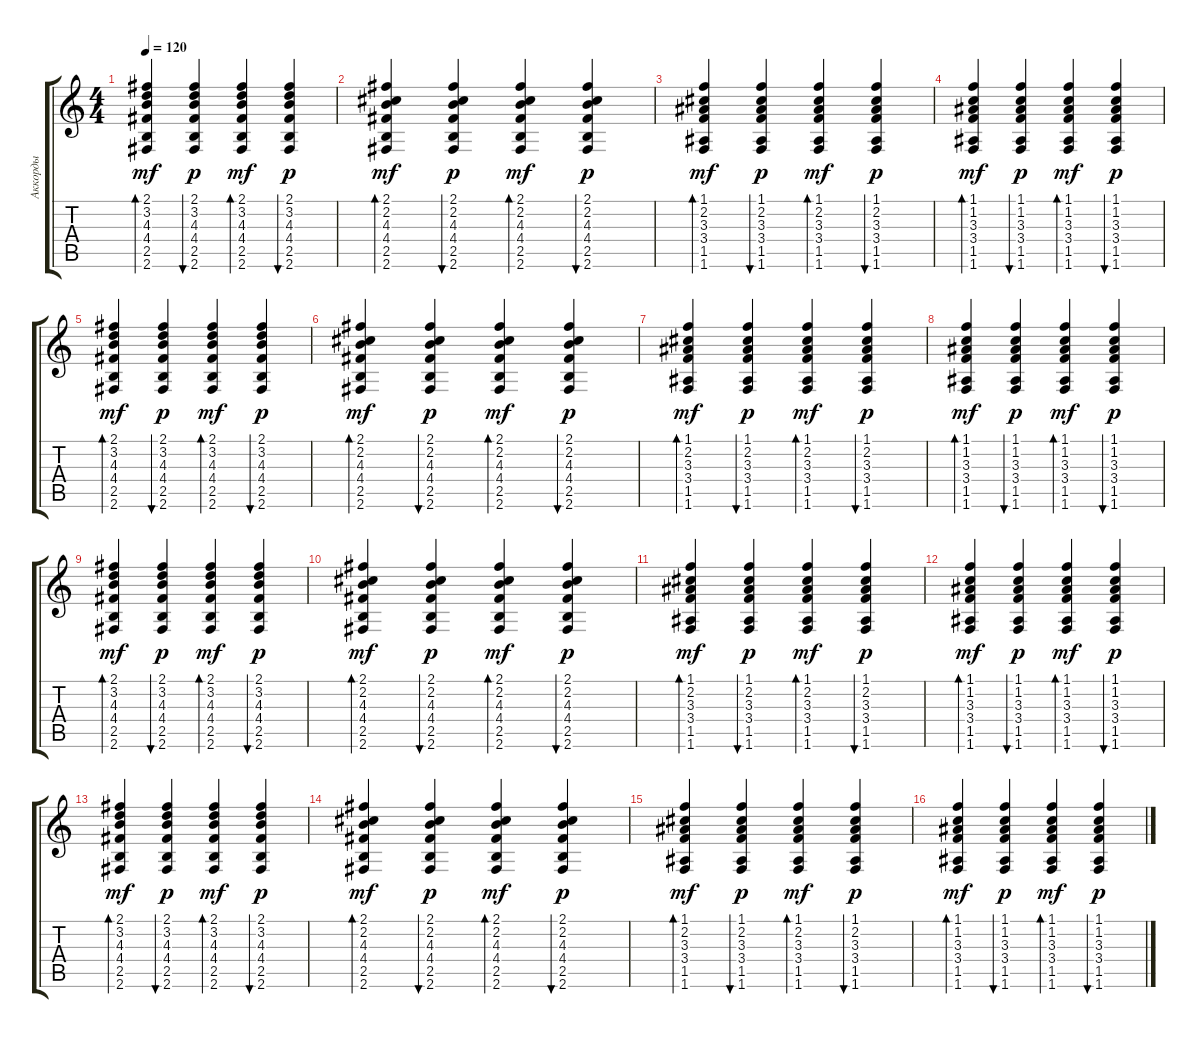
\track ("Аккорды" "Аккорды") {instrument electricguitarclean}
\staff {score tabs}
\tuning (E4 B3 G3 D3 A2 E2) {hide}
\ts (4 4)
\tempo 120
\clef g2
\ks c
(2.1 3.2 4.3 4.4 2.5 2.6).4{bd 60 dy mf} (2.1 3.2 4.3 4.4 2.5 2.6).4{bu 60 dy p} (2.1 3.2 4.3 4.4 2.5 2.6).4{bd 60 dy mf} (2.1 3.2 4.3 4.4 2.5 2.6).4{bu 60 dy p} |
(2.1 2.2 4.3 4.4 2.5 2.6).4{bd 60 dy mf} (2.1 2.2 4.3 4.4 2.5 2.6).4{bu 60 dy p} (2.1 2.2 4.3 4.4 2.5 2.6).4{bd 60 dy mf} (2.1 2.2 4.3 4.4 2.5 2.6).4{bu 60 dy p} |
(1.1 2.2 3.3 3.4 1.5 1.6).4{bd 60 dy mf} (1.1 2.2 3.3 3.4 1.5 1.6).4{bu 60 dy p} (1.1 2.2 3.3 3.4 1.5 1.6).4{bd 60 dy mf} (1.1 2.2 3.3 3.4 1.5 1.6).4{bu 60 dy p} |
(1.1 1.2 3.3 3.4 1.5 1.6).4{bd 60 dy mf} (1.1 1.2 3.3 3.4 1.5 1.6).4{bu 60 dy p} (1.1 1.2 3.3 3.4 1.5 1.6).4{bd 60 dy mf} (1.1 1.2 3.3 3.4 1.5 1.6).4{bu 60 dy p} |
(2.1 3.2 4.3 4.4 2.5 2.6).4{bd 60 dy mf} (2.1 3.2 4.3 4.4 2.5 2.6).4{bu 60 dy p} (2.1 3.2 4.3 4.4 2.5 2.6).4{bd 60 dy mf} (2.1 3.2 4.3 4.4 2.5 2.6).4{bu 60 dy p} |
(2.1 2.2 4.3 4.4 2.5 2.6).4{bd 60 dy mf} (2.1 2.2 4.3 4.4 2.5 2.6).4{bu 60 dy p} (2.1 2.2 4.3 4.4 2.5 2.6).4{bd 60 dy mf} (2.1 2.2 4.3 4.4 2.5 2.6).4{bu 60 dy p} |
(1.1 2.2 3.3 3.4 1.5 1.6).4{bd 60 dy mf} (1.1 2.2 3.3 3.4 1.5 1.6).4{bu 60 dy p} (1.1 2.2 3.3 3.4 1.5 1.6).4{bd 60 dy mf} (1.1 2.2 3.3 3.4 1.5 1.6).4{bu 60 dy p} |
(1.1 1.2 3.3 3.4 1.5 1.6).4{bd 60 dy mf} (1.1 1.2 3.3 3.4 1.5 1.6).4{bu 60 dy p} (1.1 1.2 3.3 3.4 1.5 1.6).4{bd 60 dy mf} (1.1 1.2 3.3 3.4 1.5 1.6).4{bu 60 dy p} |
(2.1 3.2 4.3 4.4 2.5 2.6).4{bd 60 dy mf} (2.1 3.2 4.3 4.4 2.5 2.6).4{bu 60 dy p} (2.1 3.2 4.3 4.4 2.5 2.6).4{bd 60 dy mf} (2.1 3.2 4.3 4.4 2.5 2.6).4{bu 60 dy p} |
(2.1 2.2 4.3 4.4 2.5 2.6).4{bd 60 dy mf} (2.1 2.2 4.3 4.4 2.5 2.6).4{bu 60 dy p} (2.1 2.2 4.3 4.4 2.5 2.6).4{bd 60 dy mf} (2.1 2.2 4.3 4.4 2.5 2.6).4{bu 60 dy p} |
(1.1 2.2 3.3 3.4 1.5 1.6).4{bd 60 dy mf} (1.1 2.2 3.3 3.4 1.5 1.6).4{bu 60 dy p} (1.1 2.2 3.3 3.4 1.5 1.6).4{bd 60 dy mf} (1.1 2.2 3.3 3.4 1.5 1.6).4{bu 60 dy p} |
(1.1 1.2 3.3 3.4 1.5 1.6).4{bd 60 dy mf} (1.1 1.2 3.3 3.4 1.5 1.6).4{bu 60 dy p} (1.1 1.2 3.3 3.4 1.5 1.6).4{bd 60 dy mf} (1.1 1.2 3.3 3.4 1.5 1.6).4{bu 60 dy p} |
(2.1 3.2 4.3 4.4 2.5 2.6).4{bd 60 dy mf} (2.1 3.2 4.3 4.4 2.5 2.6).4{bu 60 dy p} (2.1 3.2 4.3 4.4 2.5 2.6).4{bd 60 dy mf} (2.1 3.2 4.3 4.4 2.5 2.6).4{bu 60 dy p} |
(2.1 2.2 4.3 4.4 2.5 2.6).4{bd 60 dy mf} (2.1 2.2 4.3 4.4 2.5 2.6).4{bu 60 dy p} (2.1 2.2 4.3 4.4 2.5 2.6).4{bd 60 dy mf} (2.1 2.2 4.3 4.4 2.5 2.6).4{bu 60 dy p} |
(1.1 2.2 3.3 3.4 1.5 1.6).4{bd 60 dy mf} (1.1 2.2 3.3 3.4 1.5 1.6).4{bu 60 dy p} (1.1 2.2 3.3 3.4 1.5 1.6).4{bd 60 dy mf} (1.1 2.2 3.3 3.4 1.5 1.6).4{bu 60 dy p} |
(1.1 1.2 3.3 3.4 1.5 1.6).4{bd 60 dy mf} (1.1 1.2 3.3 3.4 1.5 1.6).4{bu 60 dy p} (1.1 1.2 3.3 3.4 1.5 1.6).4{bd 60 dy mf} (1.1 1.2 3.3 3.4 1.5 1.6).4{bu 60 dy p}
